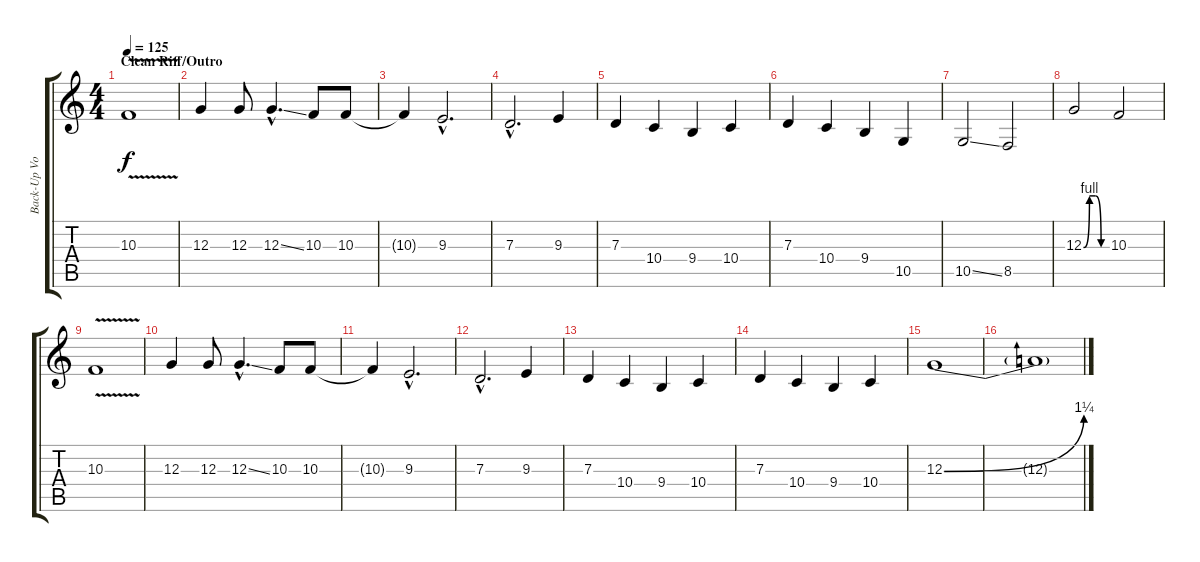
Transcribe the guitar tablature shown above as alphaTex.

\track ("Back-Up Vocals" "Back-Up Vo") {instrument oboe}
\staff {score tabs}
\tuning (E4 B3 G3 D3 A2 E2) {hide}
\ts (4 4)
\section ("" "Clean Riff/Outro")
\tempo 125
\clef g2
\ks c
10.3{v}.1{dy f} |
12.3.4 12.3.8 12.3{ss hac}.4{d} 10.3.8 10.3.8 |
10.3{t}.4 9.3{hac}.2{d} |
7.3{hac}.2{d} 9.3.4 |
7.3.4 10.4.4 9.4.4 10.4.4 |
7.3.4 10.4.4 9.4.4 10.5.4 |
10.5{ss}.2 8.5.2 |
12.3{be (custom 0 0 15 4 30 4 45 0 60 0)}.2 10.3.2 |
10.3{v}.1 |
12.3.4 12.3.8 12.3{ss hac}.4{d} 10.3.8 10.3.8 |
10.3{t}.4 9.3{hac}.2{d} |
7.3{hac}.2{d} 9.3.4 |
7.3.4 10.4.4 9.4.4 10.4.4 |
7.3.4 10.4.4 9.4.4 10.4.4 |
12.3{be (bend 0 0 60 5)}.1 |
12.3{t}.1
